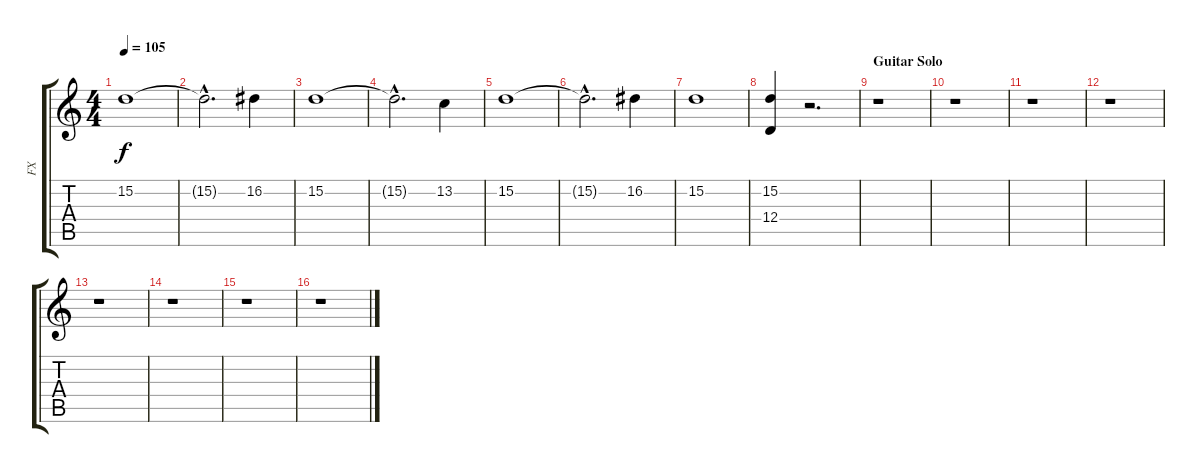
\track ("FX" "FX") {instrument celesta}
\staff {score tabs}
\tuning (E4 B3 G3 D3 A2 E2) {hide}
\ts (4 4)
\tempo 105
\clef g2
\ks c
15.2.1{dy f} |
15.2{hac t}.2{d} 16.2.4 |
15.2.1 |
15.2{hac t}.2{d} 13.2.4 |
15.2.1 |
15.2{hac t}.2{d} 16.2.4 |
15.2.1 |
(15.2 12.4).4 r.2{d} |
\section ("" "Guitar Solo")
r.1 |
r.1 |
r.1 |
r.1 |
r.1 |
r.1 |
r.1 |
r.1
